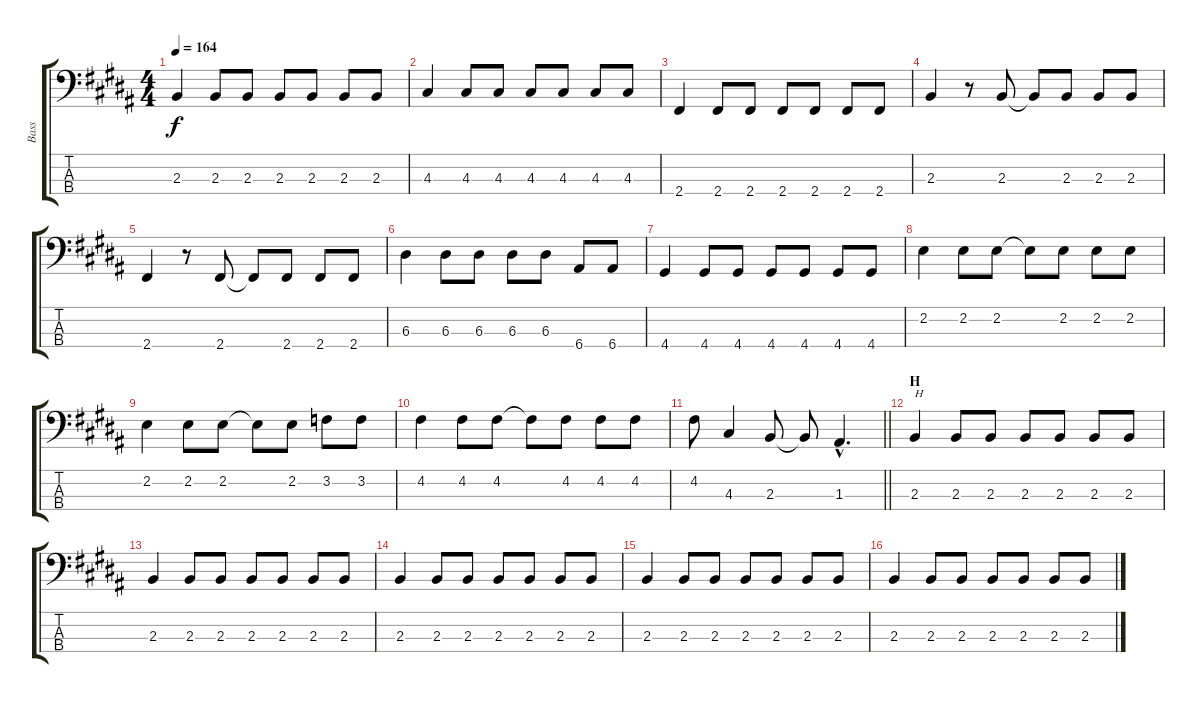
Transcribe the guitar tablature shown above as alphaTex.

\track ("Bass" "Bass") {instrument electricbasspick}
\staff {score tabs}
\tuning (G2 D2 A1 E1) {hide}
\ts (4 4)
\tempo 164
\clef f4
\ks b
2.3.4{dy f} 2.3.8 2.3.8 2.3.8 2.3.8 2.3.8 2.3.8 |
4.3.4 4.3.8 4.3.8 4.3.8 4.3.8 4.3.8 4.3.8 |
2.4.4 2.4.8 2.4.8 2.4.8 2.4.8 2.4.8 2.4.8 |
2.3.4 r.8 2.3.8 2.3{t}.8 2.3.8 2.3.8 2.3.8 |
2.4.4 r.8 2.4.8 2.4{t}.8 2.4.8 2.4.8 2.4.8 |
6.3.4 6.3.8 6.3.8 6.3.8 6.3.8 6.4.8 6.4.8 |
4.4.4 4.4.8 4.4.8 4.4.8 4.4.8 4.4.8 4.4.8 |
2.2.4 2.2.8 2.2.8 2.2{t}.8 2.2.8 2.2.8 2.2.8 |
2.2.4 2.2.8 2.2.8 2.2{t}.8 2.2.8 3.2.8 3.2.8 |
4.2.4 4.2.8 4.2.8 4.2{t}.8 4.2.8 4.2.8 4.2.8 |
\barLineRight lightlight
4.2.8 4.3.4 2.3.8 2.3{t}.8 1.3{hac}.4{d} |
\section ("" "H")
2.3.4{txt "H"} 2.3.8 2.3.8 2.3.8 2.3.8 2.3.8 2.3.8 |
2.3.4 2.3.8 2.3.8 2.3.8 2.3.8 2.3.8 2.3.8 |
2.3.4 2.3.8 2.3.8 2.3.8 2.3.8 2.3.8 2.3.8 |
2.3.4 2.3.8 2.3.8 2.3.8 2.3.8 2.3.8 2.3.8 |
2.3.4 2.3.8 2.3.8 2.3.8 2.3.8 2.3.8 2.3.8
